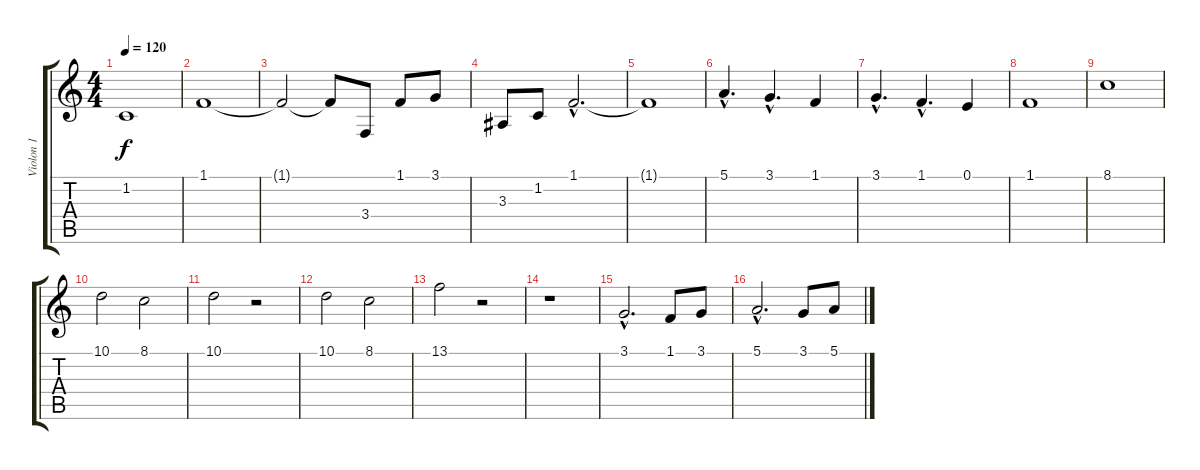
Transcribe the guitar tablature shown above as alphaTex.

\track ("Violon 1" "Violon 1") {instrument stringensemble1}
\staff {score tabs}
\tuning (E4 B3 G3 D3 A2 E2) {hide}
\ts (4 4)
\tempo 120
\clef g2
\ks c
1.2.1{dy f} |
1.1.1 |
1.1{t}.2 1.1{t}.8 3.4.8 1.1.8 3.1.8 |
3.3.8 1.2.8 1.1{hac}.2{d} |
1.1{t}.1 |
5.1{hac}.4{d} 3.1{hac}.4{d} 1.1.4 |
3.1{hac}.4{d} 1.1{hac}.4{d} 0.1.4 |
1.1.1 |
8.1.1 |
10.1.2 8.1.2 |
10.1.2 r.2 |
10.1.2 8.1.2 |
13.1.2 r.2 |
r.1 |
3.1{hac}.2{d} 1.1.8 3.1.8 |
5.1{hac}.2{d} 3.1.8 5.1.8
